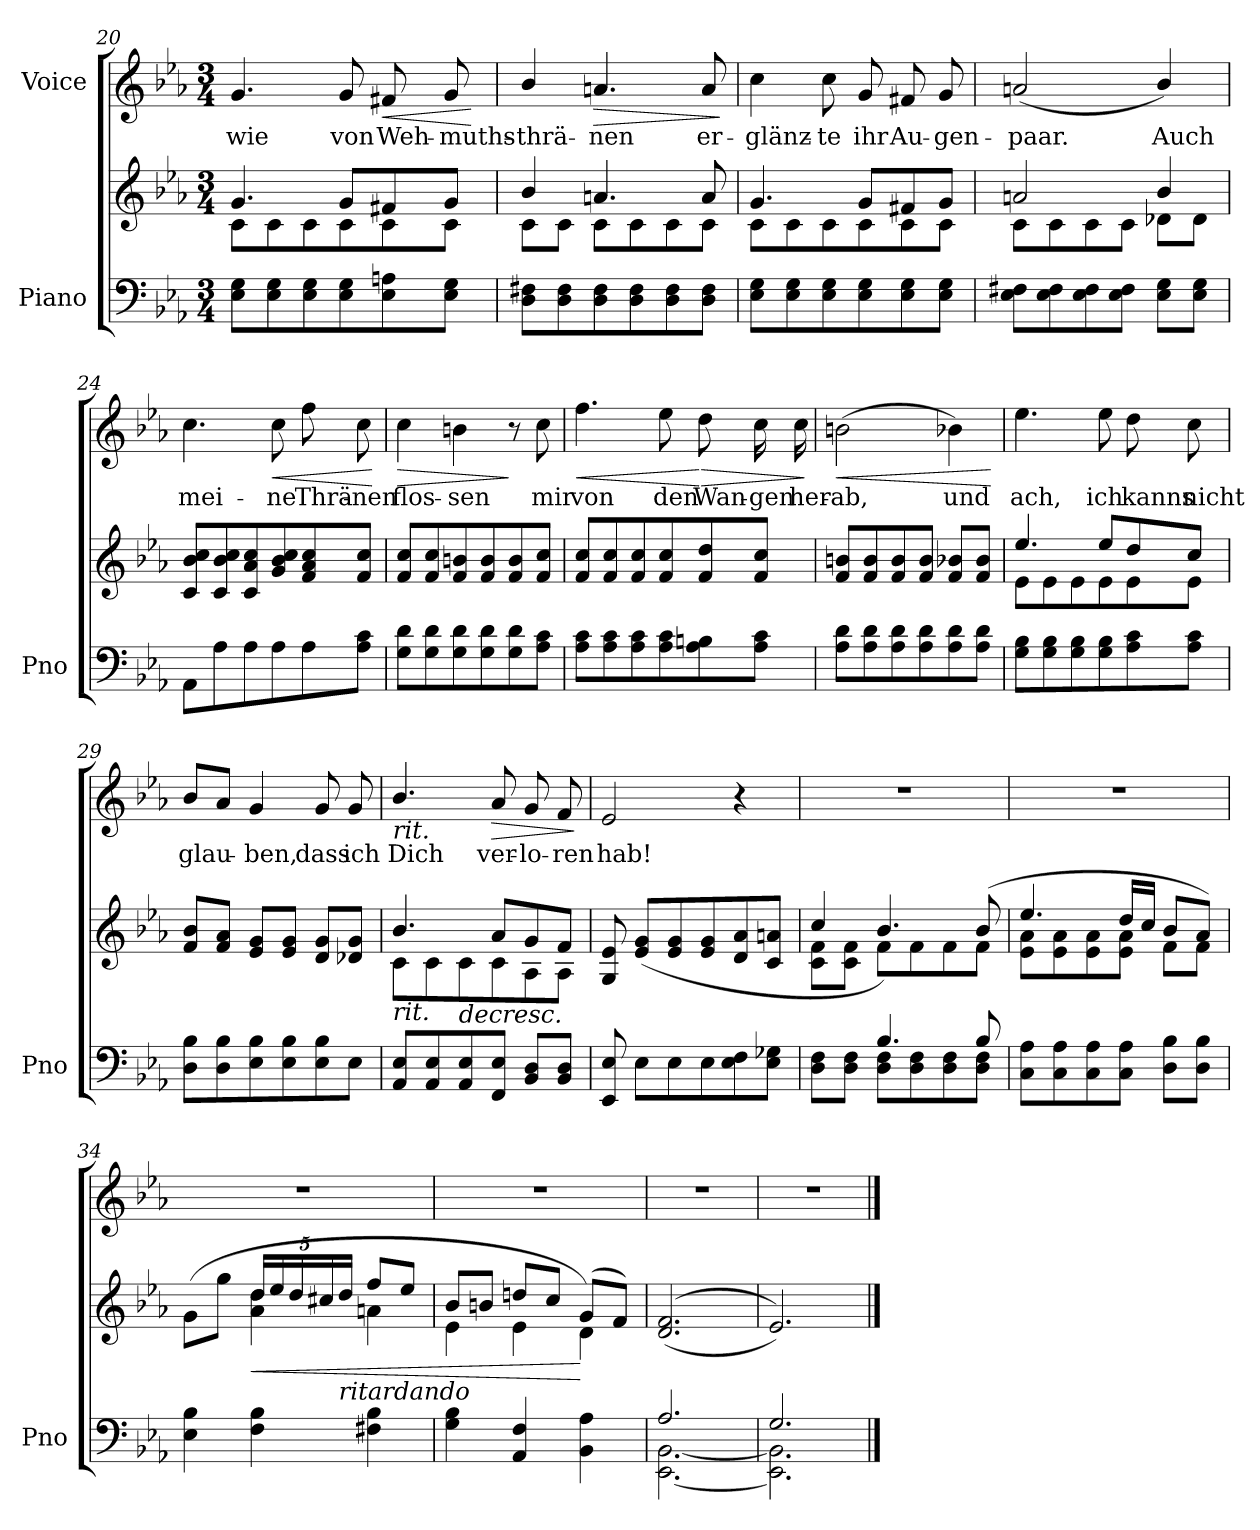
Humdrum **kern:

**kern	**kern	**dynam	**kern	**text	**dynam
*part2	*part2	*part2	*part1	*part1	*part1
*staff3	*staff2	*staff2/3	*staff1	*staff1	*staff1
*I"Piano	*	*	*I"Voice	*	*
*I'Pno	*	*	*	*	*
*clefF4	*clefG2	*	*clefG2	*	*
*k[b-e-a-]	*k[b-e-a-]	*	*k[b-e-a-]	*	*
*M3/4	*M3/4	*	*M3/4	*	*
=20	=20	=20	=20	=20	=20
*	*^	*	*	*	*
!	!	!	!	!	!LO:LY:b	!
8E-\ 8G\L	4.g/	8c\L	.	4.g/	wie	.
8E-\ 8G\	.	8c\	.	.	.	.
8E-\ 8G\	.	8c\	.	.	.	.
!	!	!	!	!	!LO:LY:b	!
8E-\ 8G\	8g/L	8c\	.	8g/	von	.
!	!	!	!	!	!LO:LY:b	!LO:HP:b
8E-\ 8An\	8f#X/	8c\	.	8f#X/	Weh-	<
!	!	!	!	!	!LO:LY:b	!
8E-\ 8G\J	8g/J	8c\J	.	8g/	-muths-	.
*	*v	*v	*	*	*	*
.	.	.	.	.	[
=21	=21	=21	=21	=21	=21
*	*^	*	*	*	*
!	!	!	!	!	!LO:LY:b	!
8D\ 8F#X\L	4b-/	8c\L	.	4b-/	-thrä-	.
8D\ 8F#\	.	8c\J	.	.	.	.
!	!	!	!	!	!LO:LY:b	!LO:HP:b
8D\ 8F#\	4.an/	8c\L	.	4.an/	-nen	>
8D\ 8F#\	.	8c\	.	.	.	.
8D\ 8F#\	.	8c\	.	.	.	.
!	!	!	!	!	!LO:LY:b	!
8D\ 8F#\J	8a/	8c\J	.	8a/	er-	.
*	*v	*v	*	*	*	*
.	.	.	.	.	]
!!LO:LB:g=z
=22	=22	=22	=22	=22	=22
*	*^	*	*	*	*
!	!	!	!	!	!LO:LY:b	!
8E-\ 8G\L	4.g/	8c\L	.	4cc\	-glänz-	.
8E-\ 8G\	.	8c\	.	.	.	.
!	!	!	!	!	!LO:LY:b	!
8E-\ 8G\	.	8c\	.	8cc\	-te	.
!	!	!	!	!	!LO:LY:b	!
8E-\ 8G\	8g/L	8c\	.	8g/	ihr	.
!	!	!	!	!	!LO:LY:b	!
8E-\ 8G\	8f#X/	8c\	.	8f#X/	Au-	.
!	!	!	!	!	!LO:LY:b	!
8E-\ 8G\J	8g/J	8c\J	.	8g/	-gen-	.
!!LO:LB:g=z
=23	=23	=23	=23	=23	=23	=23
!	!	!	!	!	!LO:LY:b	!
8E-\ 8F#X\L	2an/	8c\L	.	(2an/	-paar.	.
8E-\ 8F#\	.	8c\	.	.	.	.
8E-\ 8F#\	.	8c\	.	.	.	.
8E-\ 8F#\J	.	8c\J	.	.	.	.
!	!	!	!	!	!LO:LY:b	!
8E-\ 8G\L	4b-/	8d-X\L	.	4b-/)	Auch	.
8E-\ 8G\J	.	8d-\J	.	.	.	.
=24	=24	=24	=24	=24	=24	=24
!	!	!	!	!	!LO:LY:b	!
*	*v	*v	*	*	*	*
8AA-\L	8c/ 8b-/ 8cc/L	.	4.cc\	mei-	.
8A-\	8c/ 8b-/ 8cc/	.	.	.	.
8A-\	8c/ 8a-/ 8cc/	.	.	.	.
!	!	!	!	!LO:LY:b	!LO:HP:b
8A-\	8g/ 8b-/ 8cc/	.	8cc\	-ne	<
!	!	!	!	!LO:LY:b	!
8A-\	8f/ 8a-/ 8cc/	.	8ff\	Thrä-	.
!	!	!	!	!LO:LY:b	!
8A-\ 8c\J	8f/ 8cc/J	.	8cc\	-nen	.
.	.	.	.	.	[
=25	=25	=25	=25	=25	=25
!	!	!	!	!LO:LY:b	!LO:HP:b
8G\ 8d\L	8f/ 8cc/L	.	4cc\	flos-	>
8G\ 8d\	8f/ 8cc/	.	.	.	.
!	!	!	!	!LO:LY:b	!
8G\ 8d\	8f/ 8bn/	.	4bn\	-sen	.
8G\ 8d\	8f/ 8b/	.	.	.	.
8G\ 8d\	8f/ 8b/	.	8r	.	]
!	!	!	!	!LO:LY:b	!
8A-\ 8c\J	8f/ 8cc/J	.	8cc\	mir	.
=26	=26	=26	=26	=26	=26
!	!	!	!	!LO:LY:b	!LO:HP:b
8A-\ 8c\L	8f/ 8cc/L	.	4.ff\	von	<
8A-\ 8c\	8f/ 8cc/	.	.	.	.
8A-\ 8c\	8f/ 8cc/	.	.	.	.
!	!	!	!	!LO:LY:b	!
8A-\ 8c\	8f/ 8cc/	.	8ee-\	den	.
!	!	!	!	!LO:LY:b	!LO:HP:n=1:b
8A-\ 8Bn\	8f/ 8dd/	.	8dd\	Wan-	[ >
!	!	!	!	!LO:LY:b	!
8A-\ 8c\J	8f/ 8cc/J	.	16cc\	-gen	.
!	!	!	!	!LO:LY:b	!
.	.	.	16cc\	her-	.
.	.	.	.	.	]
!!LO:LB:g=z
=27	=27	=27	=27	=27	=27
!	!	!	!	!LO:LY:b	!LO:HP:b
8A-\ 8d\L	8f/ 8bn/L	.	(2bn\	-ab,	<
8A-\ 8d\	8f/ 8b/	.	.	.	.
8A-\ 8d\	8f/ 8b/	.	.	.	.
8A-\ 8d\	8f/ 8b/J	.	.	.	.
!	!	!	!	!LO:LY:b	!
8A-\ 8d\	8f/ 8b-X/L	.	4b-X\)	und	.
8A-\ 8d\J	8f/ 8b-/J	.	.	.	.
.	.	.	.	.	[
=28	=28	=28	=28	=28	=28
*	*^	*	*	*	*
!	!	!	!	!	!LO:LY:b	!
8G\ 8B-\L	4.ee-/	8e-\L	.	4.ee-\	ach,	.
8G\ 8B-\	.	8e-\	.	.	.	.
8G\ 8B-\	.	8e-\	.	.	.	.
!	!	!	!	!	!LO:LY:b	!
8G\ 8B-\	8ee-/L	8e-\	.	8ee-\	ich	.
!	!	!	!	!	!LO:LY:b	!
8A-\ 8c\	8dd/	8e-\	.	8dd\	kanns	.
!	!	!	!	!	!LO:LY:b	!
8A-\ 8c\J	8cc/J	8e-\J	.	8cc\	nicht	.
=29	=29	=29	=29	=29	=29	=29
!	!	!	!	!	!LO:LY:b	!
*	*v	*v	*	*	*	*
8D\ 8B-\L	8f/ 8b-/L	.	8b-/L	glau-	.
8D\ 8B-\	8f/ 8a-/J	.	8a-/J	.	.
!	!	!	!	!LO:LY:b	!
8E-\ 8B-\	8e-/ 8g/L	.	4g/	-ben,	.
8E-\ 8B-\	8e-/ 8g/J	.	.	.	.
!	!	!	!	!LO:LY:b	!
8E-\ 8B-\	8d/ 8g/L	.	8g/	dass	.
!	!	!	!	!LO:LY:b	!
8E-\J	8d-X/ 8g/J	.	8g/	ich	.
=30	=30	=30	=30	=30	=30
*	*^	*	*	*	*
!	!	!	!	!LO:TX:b:i:t=rit.	!	!
!	!LO:TX:b:i:t=rit.	!	!	!	!	!
!	!	!	!	!	!LO:LY:b	!
8AA-/ 8E-/L	4.b-/	8c\L	.	4.b-/	Dich	.
8AA-/ 8E-/	.	8c\	.	.	.	.
!	!	!	!LO:HP:b	!	!	!
8AA-/ 8E-/	.	8c\	>	.	.	.
!	!	!	!	!	!LO:LY:b	!LO:HP:b
8FF/ 8E-/J	8a-/L	8c\	.	8a-/	ver-	>
!	!	!	!	!	!LO:LY:b	!
8BB-/ 8D/L	8g/	8A-\	.	8g/	-lo-	.
!	!	!	!	!	!LO:LY:b	!
8BB-/ 8D/J	8f/J	8A-\J	.	8f/	-ren	.
*	*v	*v	*	*	*	*
.	.	.	.	.	]
!!LO:PB:g=z
=31	=31	=31	=31	=31	=31
!	!	!	!	!LO:LY:b	!
8EE-/ 8E-/	8G/ 8e-/	.	2e-/	hab!	.
8E-\L	(8e-/ 8g/L	.	.	.	.
8E-\	8e-/ 8g/	.	.	.	.
8E-\	8e-/ 8g/	.	.	.	.
8E-\ 8F\	8d/ 8a-/	.	4r	.	.
8E-\ 8G-X\J	8c/ 8an/J	.	.	.	.
=32	=32	=32	=32	=32	=32
*^	*^	*	*	*	*
4ryy	8D\ 8F\L	4cc/	8c\ 8f\L	.	2.r	.	.
.	8D\ 8F\J	.	8c\ 8f\J	.	.	.	.
4.B-/	8D\ 8F\L	4.b-/)	8f\L	.	.	.	.
.	8D\ 8F\	.	8f\	.	.	.	.
.	8D\ 8F\	.	8f\	.	.	.	.
8B-/	8D\ 8F\J	(8b-/	8f\J	.	.	.	.
*v	*v	*	*	*	*	*	*
=33	=33	=33	=33	=33	=33	=33
8C\ 8A-\L	4.ee-/	8e-\ 8a-\L	.	2.r	.	.
8C\ 8A-\	.	8e-\ 8a-\	.	.	.	.
8C\ 8A-\	.	8e-\ 8a-\	.	.	.	.
8C\ 8A-\J	16dd/LL	8e-\ 8a-\J	.	.	.	.
.	16cc/JJ	.	.	.	.	.
8D\ 8B-\L	8b-/L	8f\L	.	.	.	.
8D\ 8B-\J	8a-/J)	8f\J	.	.	.	.
=34	=34	=34	=34	=34	=34	=34
4E-\ 4B-\	4ryy	(8g\L	.	2.r	.	.
.	.	8gg\J	.	.	.	.
*	*Xbrackettup	*	*	*	*	*
!	!	!	!LO:HP:b	!	!	!
4F\ 4B-\	20dd/LL	4a-\ 4dd\	<	.	.	.
.	20ee-/	.	.	.	.	.
.	20dd/	.	.	.	.	.
.	20cc#X/	.	.	.	.	.
!	!LO:TX:b:i:t=ritardando	!	!	!	!	!
.	20dd/JJ	.	.	.	.	.
4F#X\ 4B-\	8ff/L	4an\	]	.	.	.
.	8ee-/J	.	.	.	.	.
!!LO:LB:g=z
=35	=35	=35	=35	=35	=35	=35
4G\ 4B-\	8b-/L	4e-\	.	2.r	.	.
.	8bn/J	.	.	.	.	.
4AA-/ 4F/	8ddn/L	4e-\	.	.	.	.
.	8cc/J	.	.	.	.	.
4BB-\ 4A-\	(8g/L	4d\)	[	.	.	.
.	8f/J)	.	.	.	.	.
*	*v	*v	*	*	*	*
=36	=36	=36	=36	=36	=36
*^	*	*	*	*	*
2.A-/	[2.EE-\ [2.BB-\	((2.d/ 2.f/	.	2.r	.	.
=37	=37	=37	=37	=37	=37	=37
2.G/	2.EE-\] 2.BB-\]	2.e-/))	.	2.r	.	.
*v	*v	*	*	*	*	*
==	==	==	==	==	==
*-	*-	*-	*-	*-	*-
